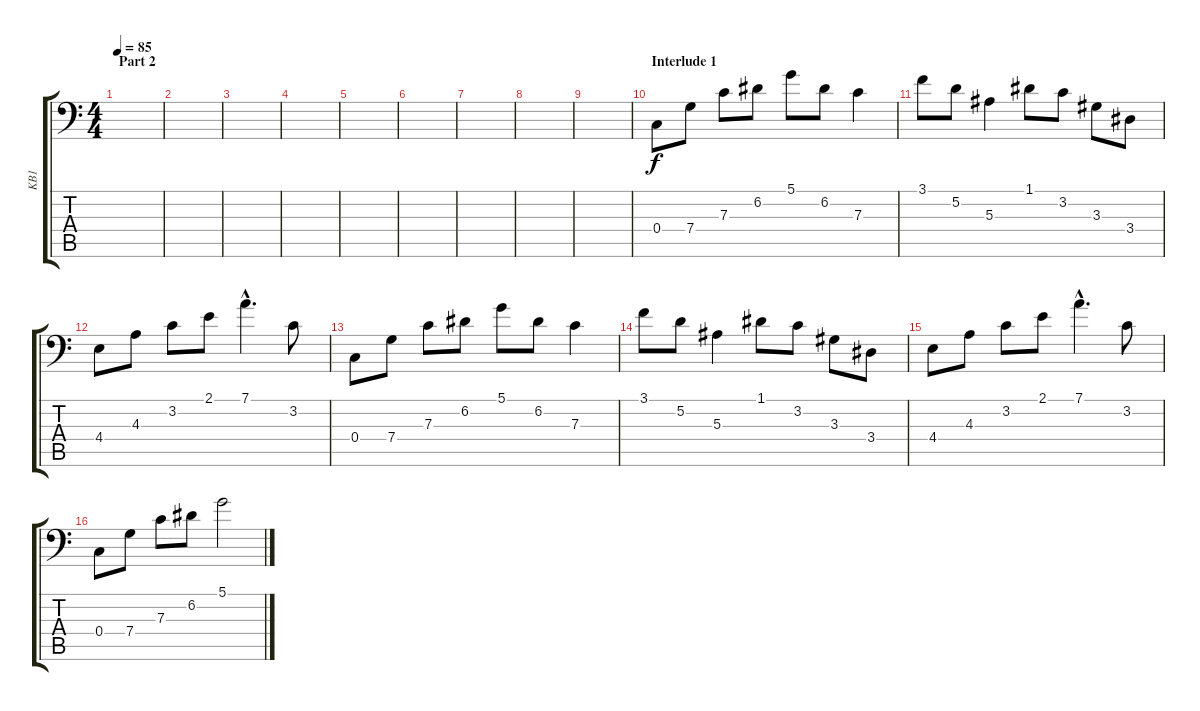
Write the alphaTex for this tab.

\track ("KB1" "KB1") {instrument musicbox}
\staff {score tabs}
\tuning (D4 A3 F3 C3 G1 D1) {hide}
\ts (4 4)
\section ("" "Part 2")
\tempo 85
\clef f4
\ks c
|
|
|
|
|
|
|
|
|
\section ("" "Interlude 1")
0.4.8{volume 12} 7.4.8 7.3.8 6.2.8 5.1.8 6.2.8 7.3.4 |
3.1.8 5.2.8 5.3.4 1.1.8 3.2.8 3.3.8 3.4.8 |
4.4.8 4.3.8 3.2.8 2.1.8 7.1{hac}.4{d} 3.2.8 |
0.4.8 7.4.8 7.3.8 6.2.8 5.1.8 6.2.8 7.3.4 |
3.1.8 5.2.8 5.3.4 1.1.8 3.2.8 3.3.8 3.4.8 |
4.4.8 4.3.8 3.2.8 2.1.8 7.1{hac}.4{d} 3.2.8 |
0.4.8 7.4.8 7.3.8 6.2.8 5.1.2
